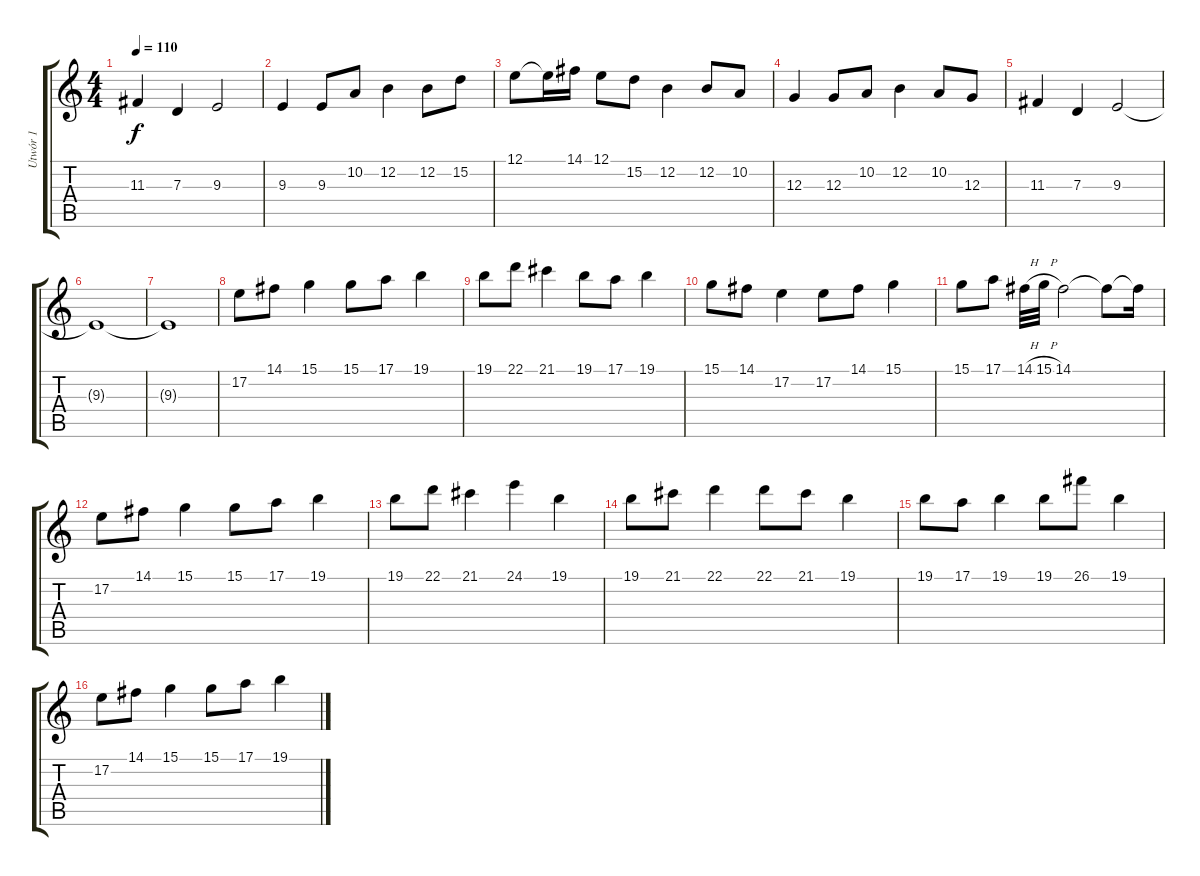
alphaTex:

\track ("Utwór 1" "Utwór 1") {instrument piccolo}
\staff {score tabs}
\tuning (E4 B3 G3 D3 A2 E2) {hide}
\ts (4 4)
\tempo 110
\clef g2
\ks c
11.3.4{dy f} 7.3.4 9.3.2 |
9.3.4 9.3.8 10.2.8 12.2.4 12.2.8 15.2.8 |
12.1.8 12.1{t}.16 14.1.16 12.1.8 15.2.8 12.2.4 12.2.8 10.2.8 |
12.3.4 12.3.8 10.2.8 12.2.4 10.2.8 12.3.8 |
11.3.4 7.3.4 9.3.2 |
9.3{t}.1 |
9.3{t}.1 |
17.2.8 14.1.8 15.1.4 15.1.8 17.1.8 19.1.4 |
19.1.8 22.1.8 21.1.4 19.1.8 17.1.8 19.1.4 |
15.1.8 14.1.8 17.2.4 17.2.8 14.1.8 15.1.4 |
15.1.8 17.1.8 14.1{h}.32 15.1{h}.32 14.1.2 14.1{t}.8 14.1{t}.16 |
17.2.8 14.1.8 15.1.4 15.1.8 17.1.8 19.1.4 |
19.1.8 22.1.8 21.1.4 24.1.4 19.1.4 |
19.1.8 21.1.8 22.1.4 22.1.8 21.1.8 19.1.4 |
19.1.8 17.1.8 19.1.4 19.1.8 26.1.8 19.1.4 |
17.2.8 14.1.8 15.1.4 15.1.8 17.1.8 19.1.4
